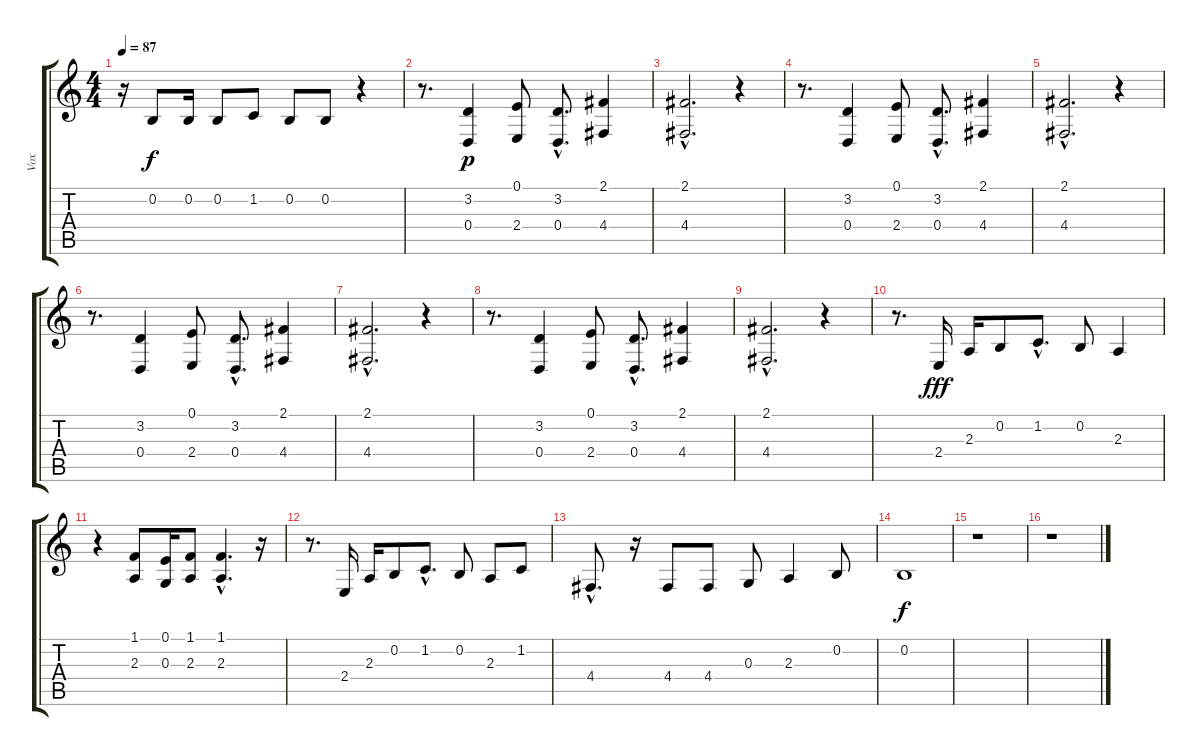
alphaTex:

\track ("Vox" "Vox") {instrument harmonica}
\staff {score tabs}
\tuning (E4 B3 G3 D3 A2 E2) {hide}
\ts (4 4)
\tempo 87
\clef g2
\ks c
r.16{dy f} 0.2.8 0.2.16 0.2.8 1.2.8 0.2.8 0.2.8 r.4 |
r.8{d volume 12} (3.2 0.4).4{dy p} (0.1 2.4).8 (3.2{hac} 0.4{hac}).8{d} (2.1 4.4).4 |
(2.1{hac} 4.4{hac}).2{d} r.4 |
r.8{d} (3.2 0.4).4 (0.1 2.4).8 (3.2{hac} 0.4{hac}).8{d} (2.1 4.4).4 |
(2.1{hac} 4.4{hac}).2{d} r.4 |
r.8{d} (3.2 0.4).4 (0.1 2.4).8 (3.2{hac} 0.4{hac}).8{d} (2.1 4.4).4 |
(2.1{hac} 4.4{hac}).2{d} r.4 |
r.8{d} (3.2 0.4).4 (0.1 2.4).8 (3.2{hac} 0.4{hac}).8{d} (2.1 4.4).4 |
(2.1{hac} 4.4{hac}).2{d} r.4 |
r.8{d} 2.4.16{dy fff} 2.3.16 0.2.8 1.2{hac}.8{d} 0.2.8 2.3.4 |
r.4 (1.1 2.3).8 (0.1 0.3).16 (1.1 2.3).8 (1.1{hac} 2.3{hac}).4{d} r.16 |
r.8{d} 2.4.16 2.3.16 0.2.8 1.2{hac}.8{d} 0.2.8 2.3.8 1.2.8 |
4.4{hac}.8{d} r.16 4.4.8 4.4.8 0.3.8 2.3.4 0.2.8 |
0.2.1{dy f} |
r.1 |
r.1
